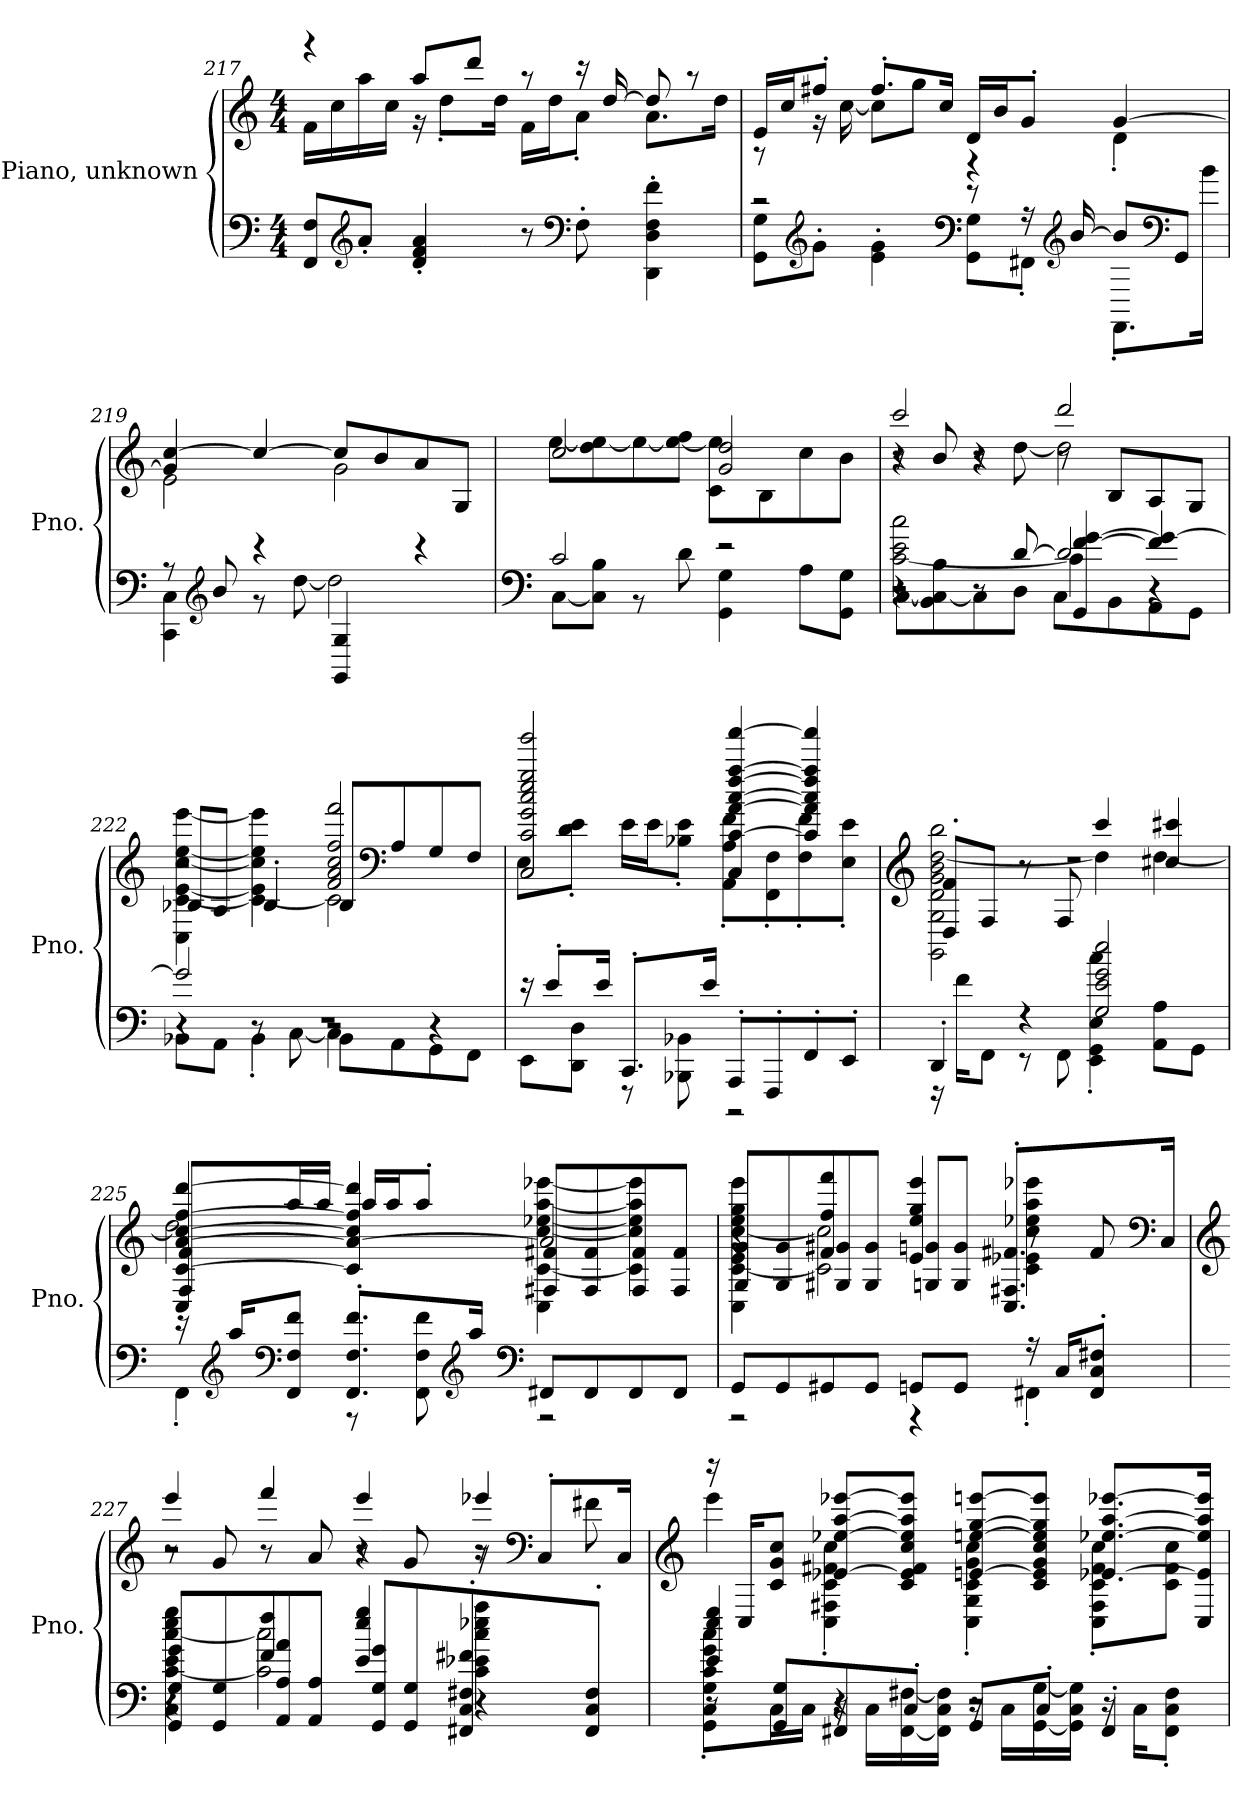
**kern	**kern
*part1	*part1
*staff2	*staff1
*I"Piano, unknown	*
*I'Pno.	*
*clefF4	*clefG2
*k[]	*k[]
*M4/4	*M4/4
=217	=217
*	*^
8FF/ 8F/L	4r	16f\LL
.	.	16cc\
*clefG2	*	*
8a'/J	.	16aa\
.	.	16cc\JJ
4d/' 4f/' 4a/'	8aa/L	16r
.	.	8dd'\L
.	8ddd/J	.
.	.	16dd\Jk
8r	8r	16f\LL
.	.	16dd\J
*clefF4	*	*
8F'\	16r	8a'\J
.	[16dd/	.
4DD\' 4D\' 4F\' 4f\'	8dd/]	8.a\L
.	8r	.
.	.	16dd\Jk
!!LO:LB:g=z	!!
=218	=218	=218
*^	*	*
2r	8GG\ 8G\L	16e/LL	8r
.	.	16cc/J	.
*clefG2	*	*	*
.	8g'\J	8ff#X'/J	16r
.	.	.	[16cc\
.	4e\' 4g\'	8.ff#'/L	8cc\L]
.	.	.	8gg\J
.	.	16cc/Jk	.
*clefF4	*	*	*
8r	8GG\ 8G\L	16d/LL	4r
.	.	16b/J	.
16r	8FF#X'\J	8g'/J	.
*clefG2	*	*	*
[16b/	.	.	.
8b/L]	8.FF#'\L	[4g/	4d'\
*clefF4	*	*	*
8GG/J	.	.	.
.	16b\Jk	.	.
=219	=219	=219	=219
8r	4CC\ 4C\	4g/] [4cc/	2e\
*clefG2	*	*	*
8b/	.	.	.
4r	8r	4cc/_	.
.	[8dd\	.	.
4GG/ 4G/	2dd\]	8cc/L]	2g\
.	.	8b/	.
4r	.	8a/	.
.	.	8G/J	.
=220	=220	=220	=220
*clefF4	*	*	*
2c/	[8C\L	2cc/	[8ee\L
.	8C\] 8B\J	.	8dd\ 8ee\_
.	8r	.	8ee\_
.	8d\	.	8ee\_ 8ff\J
2r	4GG\ 4G\	2g/ 2dd/	8c\ 8ee\]L
.	.	.	8B\
.	8A\L	.	8cc\
.	8GG\ 8G\J	.	8b\J
!!LO:LB:g=z
=221	=221	=221	=221
*^	*^	*	*^
4r	[2c\ 2e\ 2cc\	2r	[8C\L	2ccc/	4r	8r
.	.	.	8BB\ 8C\_ 8B\	.	.	8b/
8r	.	.	8C\]	.	8r	4r
[8d/	.	.	8D\J	.	[8dd\	.
2d/]	4c\]	4GG/ [4f/ [4g/	8C\L	2ddd/	2dd\]	8r
.	.	.	8BB\	.	.	8B/L
.	4r	4f/] 4g/_	8AA\	.	.	8A/
.	.	.	8GG\J	.	.	8G/J
=222	=222	=222	=222	=222	=222	=222
1r	4r	2g/]	8BB-X\L	2r	4C\ [4c\ [4e\ [4cc\ [4ee\ [4eee\	8B-X/L
.	.	.	8AA\J	.	.	8A/J
.	8r	.	4BB-'\	.	4c\_ 4e\] 4cc\] 4ee\] 4eee\]	4B-'/
.	[8C\	.	.	.	.	.
.	4C\]	2r	8BB-\L	2f/ 2a/ 2cc/ 2ff/ 2fff/	2c\]	8B-/L
*	*	*	*	*clefF4	*	*
.	.	.	8AA\	.	.	8A/
.	4r	.	8GG\	.	.	8G/
.	.	.	8FF\J	.	.	8F/J
*	*v	*v	*v	*	*	*
*	*	*	*v	*v
=223	=223	=223	=223
16r	8EE\L	2C/ 2c/ 2g/ 2cc/ 2ee/ 2gg/ 2ggg/	8E\L
8e'/L	.	.	.
.	8DD\ 8D\J	.	8d\' 8e\'J
16e/Jk	.	.	.
8.CC'/L	8r	.	16e\LL
.	.	.	16e\J
.	8BBB-X\ 8BB-X\	.	8B-X\' 8e\'J
16e/Jk	.	.	.
8AAA'/L	2r	4C/ [4c/ [4a/ [4cc/ [4ff/ [4aa/ [4aaa/	8AA\' 8A\' 8f\'L
8FFF'/	.	.	8FF\' 8F\'
8FF'/	.	4c/] 4a/] 4cc/] 4ff/] 4aa/] 4aaa/]	8F\' 8f\'
8EE'/J	.	.	8E\' 8e\'J
*	*	*v	*v
!!LO:LB:g=z
=224	=224	=224
*	*	*clefG2
*	*	*^
*	*	*	*^
4DD'/	16r	1r	2GG\ 2G\ 2d\ 2g\ 2b\ [2dd\ 2bb\	8D/' 8f/'L
.	16f\KL	.	.	.
.	8FF\J	.	.	8F/J
4r	8r	.	.	8r
.	8FF\	.	.	8F/
2G/ 2e/ 2g/ 2ee/	4EE\' 4GG\' 4E\' 4cc\'	.	4dd\]	4ccc/
.	8AA\ 8A\L	.	[4dd\	4cc#X/ 4ccc#X/
.	8GG\J	.	.	.
=225	=225	=225	=225	=225
16r	4FF'\	4C/ [4c/ [4a/ [4cc/ [4ff/ [4ddd/	2dd\]	8F/ 8f/L
*clefG2	*	*	*	*
16aa/KL	.	.	.	.
*clefF4	*	*	*	*
8FF/ 8F/ 8f/J	.	.	.	16aa/L
.	.	.	.	16aa/JJ
8.FF/' 8.F/' 8.f/'L	8r	4c/] 4a/_ 4cc/] 4ff/] 4ddd/]	.	16aa/LL
.	.	.	.	16aa/J
.	8FF\ 8F\ 8f\	.	.	8aa'/J
*clefG2	*	*	*	*
16aa/Jk	.	.	.	.
*clefF4	*	*	*	*
8FF#X/L	2r	2a/]	4C\ [4c\ [4cc\ [4ee-X\ [4aa\ [4eee-X\	8F#X/ 8f#X/L
8FF#/	.	.	.	8F#/ 8f#/
8FF#/	.	.	4c\] 4cc\] 4ee-\] 4aa\] 4eee-\]	8F#/ 8f#/
8FF#/J	.	.	.	8F#/ 8f#/J
!!LO:LB:g=z	!!	!!
=226	=226	=226	=226	=226
8GG/L	2r	4r	4C\ [4c\ 4e\ [4cc\ 4ee\ 4gg\ 4eee\	8G/ 8g/L
8GG/	.	.	.	8G/ 8g/
8GG#X/	.	4f/ 4ff/ 4fff/	2c\] 2cc\]	8G#X/ 8g#X/
8GG#/J	.	.	.	8G#/ 8g#/J
8GGn/L	4r	4e/ 4ee/ 4gg/ 4eee/	.	8Gn/ 8gn/L
8GG/J	.	.	.	8G/ 8g/J
16r	4FF#X'\	8r	4c\ 4e-X\ 4cc\ 4ee-X\ 4aa\ 4eee-X\	8.C/' 8.F#X/' 8.f#X/'L
16C/KL	.	.	.	.
8FF#/' 8C/' 8F#X/'J	.	8f#/	.	.
*	*	*clefF4	*	*
.	.	.	.	16C/Jk
*v	*v	*	*	*
=227	=227	=227	=227
*	*clefG2	*	*
*^	*	*	*
*	*^	*	*	*
4r	4C\ [4c\ 4e\ [4cc\ 4ee\ 4gg\	8GG/ 8G/ 8g/L	4eee/	2r	8r
.	.	8GG/ 8G/	.	.	8g/
4f/ 4ff/	2c\] 2cc\]	8AA/ 8A/ 8a/	4fff/	.	8r
.	.	8AA/ 8A/J	.	.	8a/
4e/ 4ee/ 4gg/	.	8GG/ 8G/ 8g/L	4eee/	4r	8r
.	.	8GG/ 8G/	.	.	8g/
4r	4c\ 4e-X\ 4cc\ 4ee-X\ 4aa\	8FF#X/' 8C/' 8F#X/' 8f#X/'	4eee-X/	8r	16r
*	*	*	*clefF4	*	*
.	.	.	.	.	8C'/L
.	.	8FF#/' 8C/' 8F#/'J	.	8f#X\	.
.	.	.	.	.	16C/Jk
*	*	*	*v	*v	*v
!!LO:LB:g=z
=228	=228	=228	=228
*	*	*	*clefG2
*	*	*	*^
4e/ 4ee/ 4gg/	8GG\' 8C\' 8G\' 8c\' 8g\' 8cc\'L	8r	16r	4eee\
.	.	.	16C/KL	.
.	16C\L	8GG/ 8G/L	8c/ 8g/ 8cc/J	.
.	16C\JJ	.	.	.
4r	16r	8FF#X/	[8e-X/ [8ee-X/ [8aa/ [8eee-X/L	4C\' 4F#X\' 4c\' 4f#X\' 4cc\'
.	16C\LL	.	.	.
.	[16FF#\ [16F#X\	8C'/J	8c/ 8e-/] 8f#/ 8cc/ 8ee-/] 8aa/] 8eee-/]J	.
.	16FF#\] 16C\ 16F#\]JJ	.	.	.
2r	16r	8GG/L	[8en/ [8een/ [8gg/ [8eeen/L	4C\' 4G\' 4c\' 4g\' 4cc\'
.	16C\LL	.	.	.
.	[16GG\ [16G\	8C'/J	8c/ 8e/] 8g/ 8cc/ 8ee/] 8gg/] 8eee/]J	.
.	16GG\] 16C\ 16G\]JJ	.	.	.
.	16r	4FF#'/	[8.e-X/ [8.ee-X/ [8.aa/ [8.eee-X/L	8C\' 8F#\' 8c\' 8f#\' 8cc\'L
.	16C\KL	.	.	.
.	8FF#\' 8C\' 8F#\'J	.	.	8c\ 8f#\ 8cc\J
.	.	.	16C/ 16e-/] 16ee-/] 16aa/] 16eee-/]Jk	.
*v	*v	*v	*	*
*	*v	*v
=	=
*-	*-
